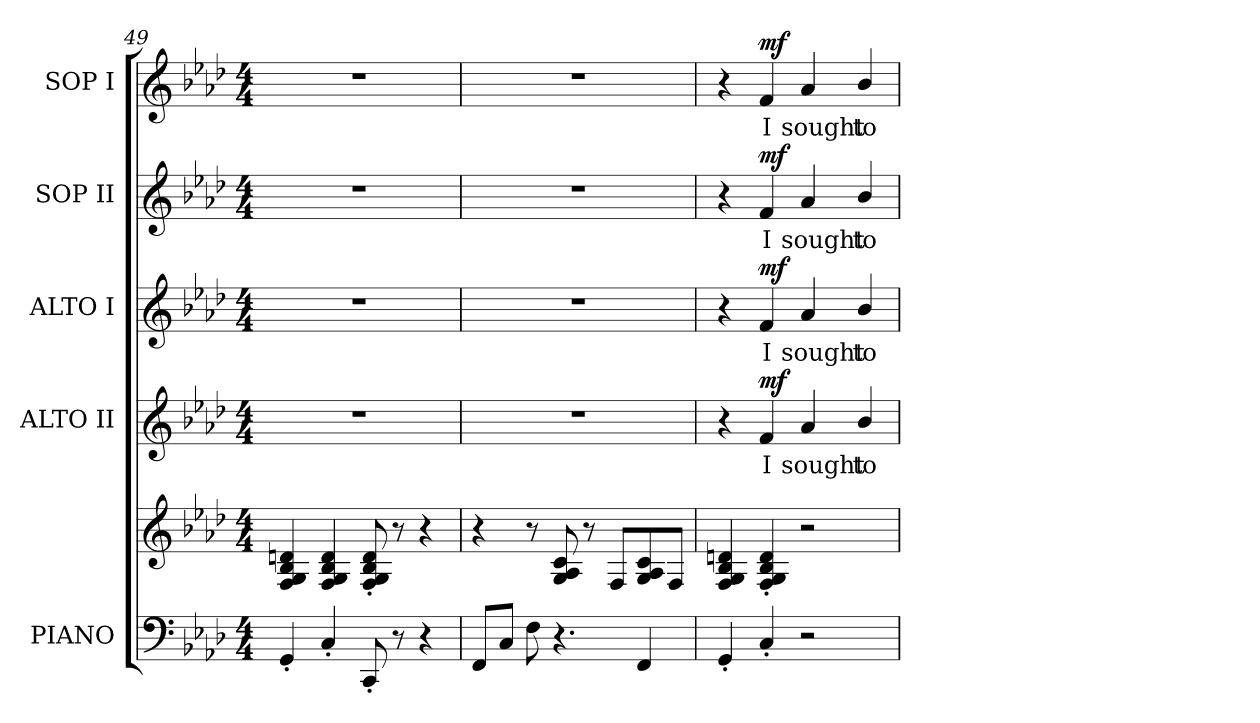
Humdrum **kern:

**kern	**kern	**kern	**text	**dynam	**kern	**text	**dynam	**kern	**text	**dynam	**kern	**text	**dynam
*part5	*part5	*part4	*part4	*part4	*part3	*part3	*part3	*part2	*part2	*part2	*part1	*part1	*part1
*staff6	*staff5	*staff4	*staff4	*staff4	*staff3	*staff3	*staff3	*staff2	*staff2	*staff2	*staff1	*staff1	*staff1
*I"PIANO	*	*I"ALTO II	*	*	*I"ALTO I	*	*	*I"SOP II	*	*	*I"SOP I	*	*
*I'Pno.	*	*I'A.	*	*	*I'A.	*	*	*I'S.	*	*	*I'S.	*	*
*clefF4	*clefG2	*clefG2	*	*	*clefG2	*	*	*clefG2	*	*	*clefG2	*	*
*k[b-e-a-d-]	*k[b-e-a-d-]	*k[b-e-a-d-]	*	*	*k[b-e-a-d-]	*	*	*k[b-e-a-d-]	*	*	*k[b-e-a-d-]	*	*
*f:	*f:	*f:	*	*	*f:	*	*	*f:	*	*	*f:	*	*
*M4/4	*M4/4	*M4/4	*	*	*M4/4	*	*	*M4/4	*	*	*M4/4	*	*
=49	=49	=49	=49	=49	=49	=49	=49	=49	=49	=49	=49	=49	=49
4GG'i/	4Fi/ 4Gi 4B-i 4dni	1r	.	.	1r	.	.	1r	.	.	1r	.	.
4C'i/	4Fi/ 4Gi 4B-i 4di	.	.	.	.	.	.	.	.	.	.	.	.
8CC'i/	8Fi/' 8Gi' 8B-i' 8di'	.	.	.	.	.	.	.	.	.	.	.	.
8r	8r	.	.	.	.	.	.	.	.	.	.	.	.
4r	4r	.	.	.	.	.	.	.	.	.	.	.	.
=50	=50	=50	=50	=50	=50	=50	=50	=50	=50	=50	=50	=50	=50
8FFi/L	4r	1r	.	.	1r	.	.	1r	.	.	1r	.	.
8Ci/J	.	.	.	.	.	.	.	.	.	.	.	.	.
8Fi\	8r	.	.	.	.	.	.	.	.	.	.	.	.
4.r	8Gi/ 8A-i 8ci	.	.	.	.	.	.	.	.	.	.	.	.
.	8r	.	.	.	.	.	.	.	.	.	.	.	.
.	8Fi/L	.	.	.	.	.	.	.	.	.	.	.	.
4FFi/	8Gi/ 8A-i 8ci	.	.	.	.	.	.	.	.	.	.	.	.
.	8Fi/J	.	.	.	.	.	.	.	.	.	.	.	.
=51	=51	=51	=51	=51	=51	=51	=51	=51	=51	=51	=51	=51	=51
4GG'i/	4Fi/ 4Gi 4B-i 4dni	4r	.	.	4r	.	.	4r	.	.	4r	.	.
!	!	!	!LO:LY:b:color=#000000	!	!	!	!	!	!	!	!	!	!
!	!	!	!	!	!	!LO:LY:b:color=#000000	!	!	!	!	!	!	!
!	!	!	!	!	!	!	!	!	!LO:LY:b:color=#000000	!	!	!	!
!	!	!	!	!	!	!	!	!	!	!	!	!LO:LY:b:color=#000000	!
4C'i/	4Fi/' 4Gi' 4B-i' 4di'	4fi/	I	mf	4fi/	I	mf	4fi/	I	mf	4fi/	I	mf
!	!	!	!LO:LY:b:color=#000000	!	!	!	!	!	!	!	!	!	!
!	!	!	!	!	!	!LO:LY:b:color=#000000	!	!	!	!	!	!	!
!	!	!	!	!	!	!	!	!	!LO:LY:b:color=#000000	!	!	!	!
!	!	!	!	!	!	!	!	!	!	!	!	!LO:LY:b:color=#000000	!
2r	2r	4a-i/	sought	.	4a-i/	sought	.	4a-i/	sought	.	4a-i/	sought	.
!	!	!	!LO:LY:b:color=#000000	!	!	!	!	!	!	!	!	!	!
!	!	!	!	!	!	!LO:LY:b:color=#000000	!	!	!	!	!	!	!
!	!	!	!	!	!	!	!	!	!LO:LY:b:color=#000000	!	!	!	!
!	!	!	!	!	!	!	!	!	!	!	!	!LO:LY:b:color=#000000	!
.	.	4b-i/	to	.	4b-i/	to	.	4b-i/	to	.	4b-i/	to	.
=	=	=	=	=	=	=	=	=	=	=	=	=	=
*-	*-	*-	*-	*-	*-	*-	*-	*-	*-	*-	*-	*-	*-
